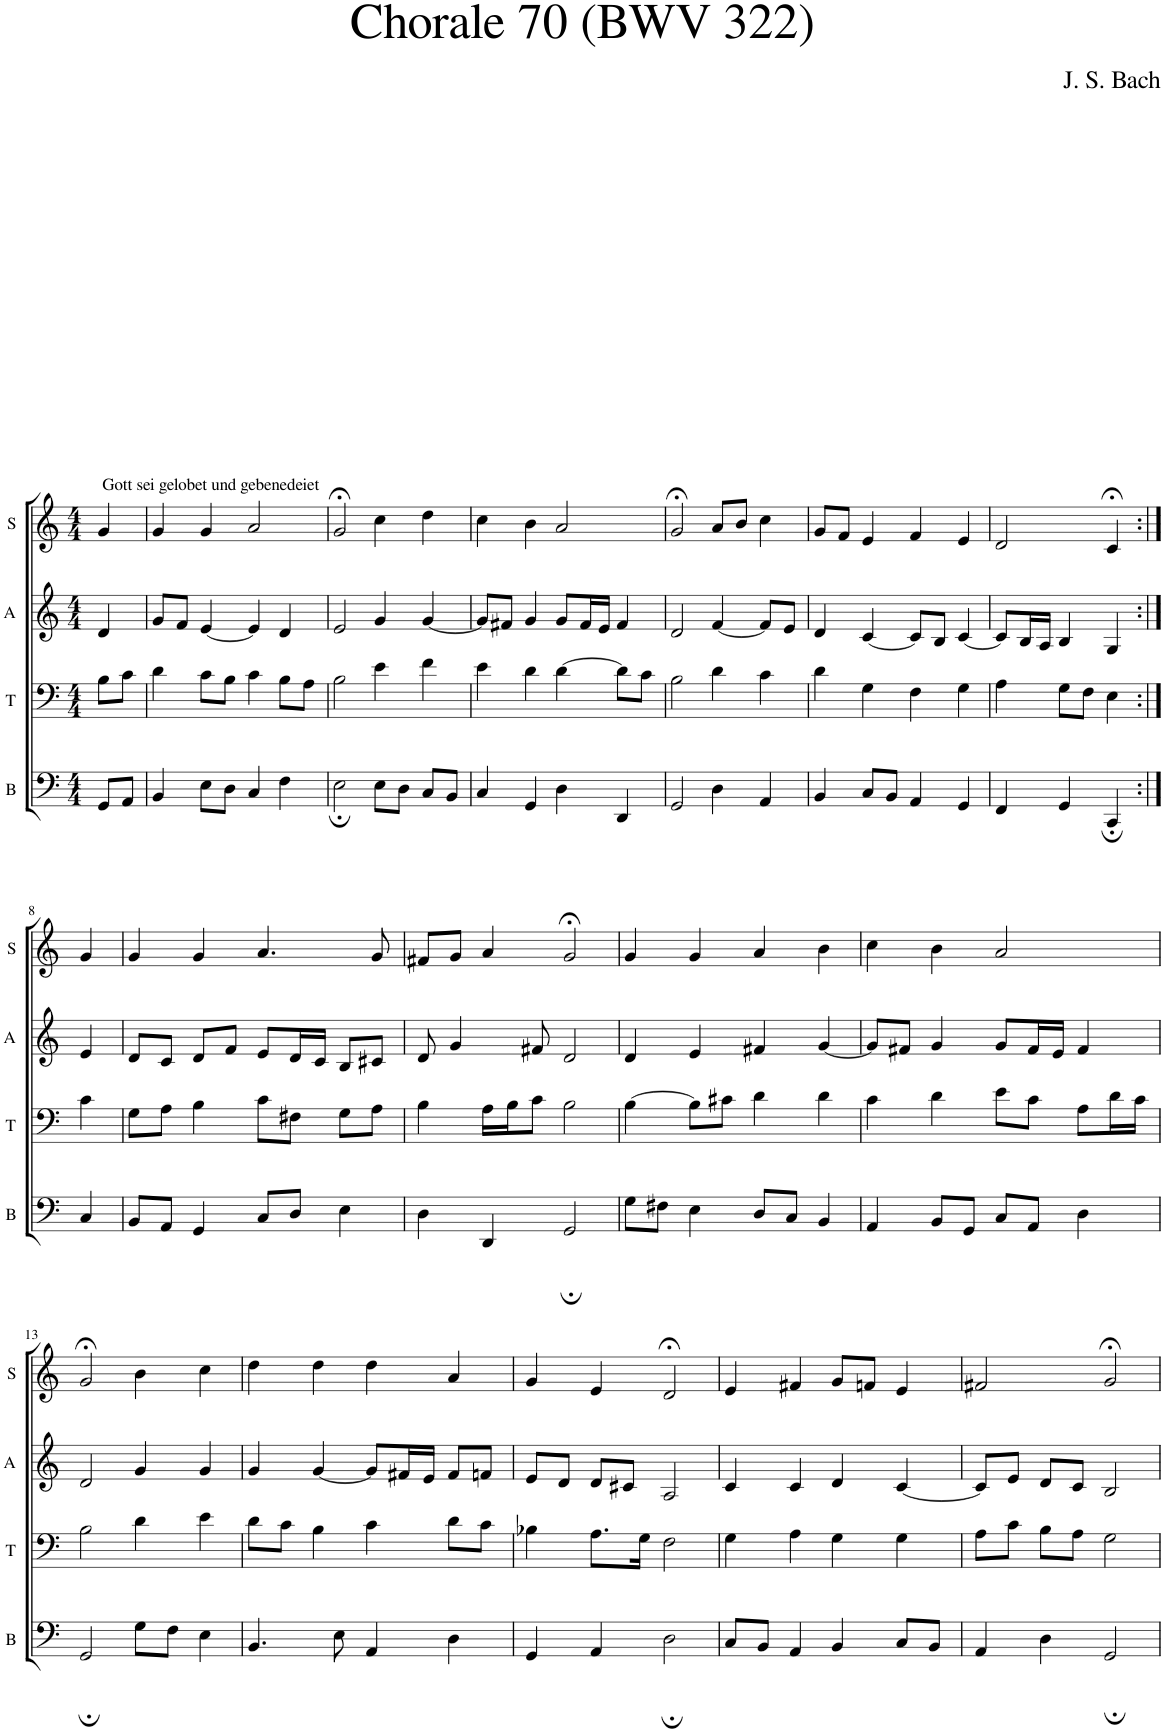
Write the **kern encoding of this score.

**kern	**kern	**kern	**kern
*part4	*part3	*part2	*part1
*staff4	*staff3	*staff2	*staff1
*I"B	*I"T	*I"A	*I"S
*I'B	*I'T	*I'A	*I'S
*clefF4	*clefF4	*clefG2	*clefG2
*k[]	*k[]	*k[]	*k[]
*M4/4	*M4/4	*M4/4	*M4/4
=1	=1	=1	=1
!	!	!	!LO:TX:a:t=Gott sei gelobet und gebenedeiet
8GG/L	8B\L	4d/	4g/
8AA/J	8c\J	.	.
=2	=2	=2	=2
4BB/	4d\	8g/L	4g/
.	.	8f/J	.
8E\L	8c\L	[4e/	4g/
8D\J	8B\J	.	.
4C/	4c\	4e/]	2a/
4F\	8B\L	4d/	.
.	8A\J	.	.
=3	=3	=3	=3
2E;\	2B\	2e/	2g;</
8E\L	4e\	4g/	4cc\
8D\J	.	.	.
8C/L	4f\	[4g/	4dd\
8BB/J	.	.	.
=4	=4	=4	=4
4C/	4e\	8g/L]	4cc\
.	.	8f#X/J	.
4GG/	4d\	4g/	4b\
4D\	[4d\	8g/L	2a/
.	.	16f#/L	.
.	.	16e/JJ	.
4DD/	8d\L]	4f#/	.
.	8c\J	.	.
=5	=5	=5	=5
2GG/	2B\	2d/	2g;</
4D\	4d\	[4f/	8a/L
.	.	.	8b/J
4AA/	4c\	8f/L]	4cc\
.	.	8e/J	.
=6	=6	=6	=6
4BB/	4d\	4d/	8g/L
.	.	.	8f/J
8C/L	4G\	[4c/	4e/
8BB/J	.	.	.
4AA/	4F\	8c/L]	4f/
.	.	8B/J	.
4GG/	4G\	[4c/	4e/
=7	=7	=7	=7
4FF/	4A\	8c/L]	2d/
.	.	16B/L	.
.	.	16A/JJ	.
4GG/	8G\L	4B/	.
.	8F\J	.	.
4CC;/	4E\	4G/	4c;</
!!LO:LB:g=z
=8:|!	=8:|!	=8:|!	=8:|!
4C/	4c\	4e/	4g/
=9	=9	=9	=9
8BB/L	8G\L	8d/L	4g/
8AA/J	8A\J	8c/J	.
4GG/	4B\	8d/L	4g/
.	.	8f/J	.
8C/L	8c\L	8e/L	4.a/
8D/J	8F#X\J	16d/L	.
.	.	16c/JJ	.
4E\	8G\L	8B/L	.
.	8A\J	8c#X/J	8g/
=10	=10	=10	=10
4D\	4B\	8d/	8f#X/L
.	.	4g/	8g/J
4DD/	16A\LL	.	4a/
.	16B\J	.	.
.	8c\J	8f#X/	.
2GG;/	2B\	2d/	2g;</
=11	=11	=11	=11
8G\L	[4B\	4d/	4g/
8F#X\J	.	.	.
4E\	8B\L]	4e/	4g/
.	8c#X\J	.	.
8D/L	4d\	4f#X/	4a/
8C/J	.	.	.
4BB/	4d\	[4g/	4b\
=12	=12	=12	=12
4AA/	4c\	8g/L]	4cc\
.	.	8f#X/J	.
8BB/L	4d\	4g/	4b\
8GG/J	.	.	.
8C/L	8e\L	8g/L	2a/
8AA/J	8c\J	16f#/L	.
.	.	16e/JJ	.
4D\	8A\L	4f#/	.
.	16d\L	.	.
.	16c\JJ	.	.
!!LO:LB:g=z
=13	=13	=13	=13
2GG;/	2B\	2d/	2g;</
8G\L	4d\	4g/	4b\
8F\J	.	.	.
4E\	4e\	4g/	4cc\
=14	=14	=14	=14
4.BB/	8d\L	4g/	4dd\
.	8c\J	.	.
.	4B\	[4g/	4dd\
8E\	.	.	.
4AA/	4c\	8g/L]	4dd\
.	.	16f#X/L	.
.	.	16e/JJ	.
4D\	8d\L	8f#/L	4a/
.	8c\J	8fn/J	.
=15	=15	=15	=15
4GG/	4B-X\	8e/L	4g/
.	.	8d/J	.
4AA/	8.A\L	8d/L	4e/
.	.	8c#X/J	.
.	16G\Jk	.	.
2D;\	2F\	2A/	2d;</
=16	=16	=16	=16
8C/L	4G\	4c/	4e/
8BB/J	.	.	.
4AA/	4A\	4c/	4f#X/
4BB/	4G\	4d/	8g/L
.	.	.	8fn/J
8C/L	4G\	[4c/	4e/
8BB/J	.	.	.
=17	=17	=17	=17
4AA/	8A\L	8c/L]	2f#X/
.	8c\J	8e/J	.
4D\	8B\L	8d/L	.
.	8A\J	8c/J	.
2GG;/	2G\	2B/	2g;</
=	=	=	=
*-	*-	*-	*-
